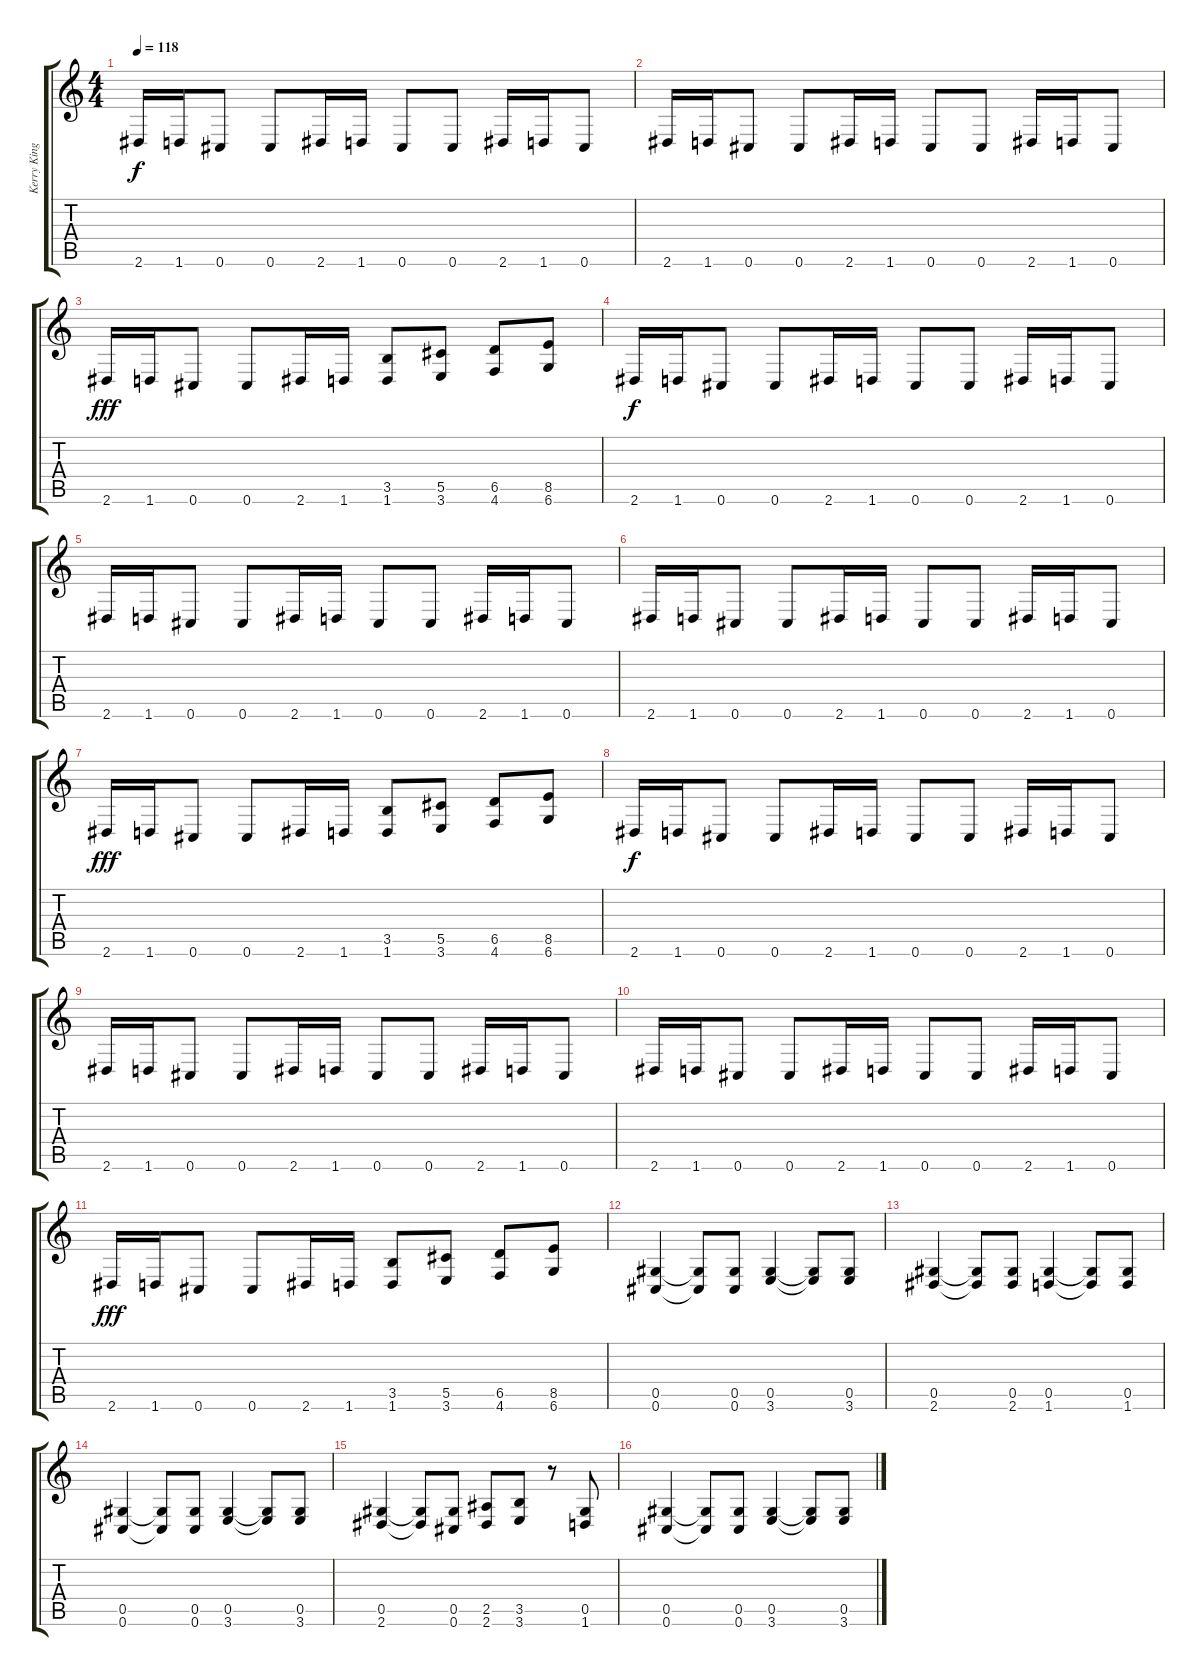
\track ("Kerry King" "Kerry King") {instrument distortionguitar}
\staff {score tabs}
\tuning (Eb4 Bb3 Gb3 Db3 Ab2 Db2) {hide}
\ts (4 4)
\tempo 118
\clef g2
\ks c
2.6.16{dy f} 1.6.16 0.6.8 0.6.8 2.6.16 1.6.16 0.6.8 0.6.8 2.6.16 1.6.16 0.6.8 |
2.6.16 1.6.16 0.6.8 0.6.8 2.6.16 1.6.16 0.6.8 0.6.8 2.6.16 1.6.16 0.6.8 |
2.6.16{dy fff} 1.6.16 0.6.8 0.6.8 2.6.16 1.6.16 (3.5 1.6).8 (5.5 3.6).8 (6.5 4.6).8 (8.5 6.6).8 |
2.6.16{dy f} 1.6.16 0.6.8 0.6.8 2.6.16 1.6.16 0.6.8 0.6.8 2.6.16 1.6.16 0.6.8 |
2.6.16 1.6.16 0.6.8 0.6.8 2.6.16 1.6.16 0.6.8 0.6.8 2.6.16 1.6.16 0.6.8 |
2.6.16 1.6.16 0.6.8 0.6.8 2.6.16 1.6.16 0.6.8 0.6.8 2.6.16 1.6.16 0.6.8 |
2.6.16{dy fff} 1.6.16 0.6.8 0.6.8 2.6.16 1.6.16 (3.5 1.6).8 (5.5 3.6).8 (6.5 4.6).8 (8.5 6.6).8 |
2.6.16{dy f} 1.6.16 0.6.8 0.6.8 2.6.16 1.6.16 0.6.8 0.6.8 2.6.16 1.6.16 0.6.8 |
2.6.16 1.6.16 0.6.8 0.6.8 2.6.16 1.6.16 0.6.8 0.6.8 2.6.16 1.6.16 0.6.8 |
2.6.16 1.6.16 0.6.8 0.6.8 2.6.16 1.6.16 0.6.8 0.6.8 2.6.16 1.6.16 0.6.8 |
2.6.16{dy fff} 1.6.16 0.6.8 0.6.8 2.6.16 1.6.16 (3.5 1.6).8 (5.5 3.6).8 (6.5 4.6).8 (8.5 6.6).8 |
(0.5 0.6).4 (0.5{t} 0.6{t}).8 (0.5 0.6).8 (0.5 3.6).4 (0.5{t} 3.6{t}).8 (0.5 3.6).8 |
(0.5 2.6).4 (0.5{t} 2.6{t}).8 (0.5 2.6).8 (0.5 1.6).4 (0.5{t} 1.6{t}).8 (0.5 1.6).8 |
(0.5 0.6).4 (0.5{t} 0.6{t}).8 (0.5 0.6).8 (0.5 3.6).4 (0.5{t} 3.6{t}).8 (0.5 3.6).8 |
(0.5 2.6).4 (0.5{t} 2.6{t}).8 (0.5 0.6).8 (2.5 2.6).8 (3.5 3.6).8 r.8 (0.5 1.6).8 |
(0.5 0.6).4 (0.5{t} 0.6{t}).8 (0.5 0.6).8 (0.5 3.6).4 (0.5{t} 3.6{t}).8 (0.5 3.6).8
